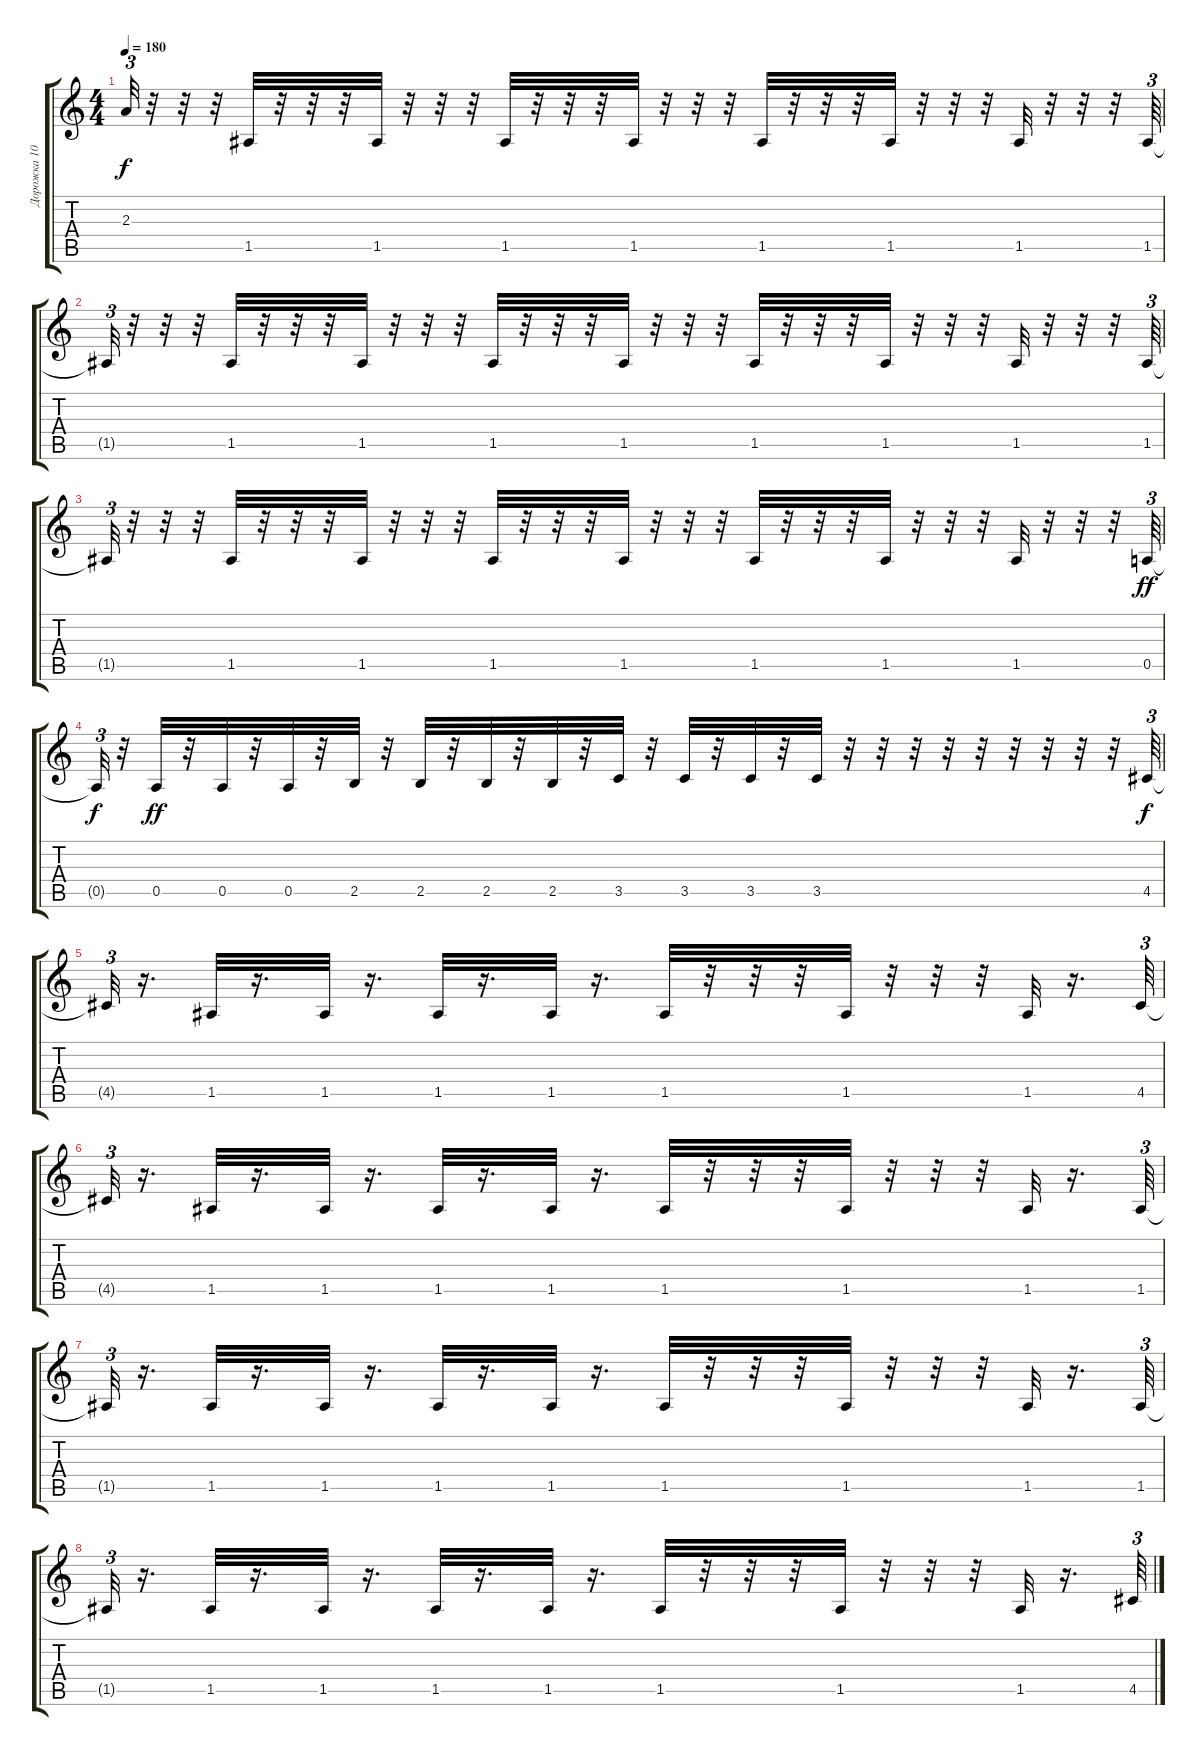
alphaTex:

\track ("Дорожка 10" "Дорожка 10") {instrument acousticguitarsteel}
\staff {score tabs}
\tuning (E4 B3 G3 D3 A2 E2) {hide}
\ts (4 4)
\tempo 180
\clef g2
\ks c
2.3{t}.32{tu (3 2) dy f} r.32 r.32 r.32 1.5.32 r.32 r.32 r.32 1.5.32 r.32 r.32 r.32 1.5.32 r.32 r.32 r.32 1.5.32 r.32 r.32 r.32 1.5.32 r.32 r.32 r.32 1.5.32 r.32 r.32 r.32 1.5.32 r.32 r.32 r.32 1.5.64{tu (3 2)} |
1.5{t}.32{tu (3 2)} r.32 r.32 r.32 1.5.32 r.32 r.32 r.32 1.5.32 r.32 r.32 r.32 1.5.32 r.32 r.32 r.32 1.5.32 r.32 r.32 r.32 1.5.32 r.32 r.32 r.32 1.5.32 r.32 r.32 r.32 1.5.32 r.32 r.32 r.32 1.5.64{tu (3 2)} |
1.5{t}.32{tu (3 2)} r.32 r.32 r.32 1.5.32 r.32 r.32 r.32 1.5.32 r.32 r.32 r.32 1.5.32 r.32 r.32 r.32 1.5.32 r.32 r.32 r.32 1.5.32 r.32 r.32 r.32 1.5.32 r.32 r.32 r.32 1.5.32 r.32 r.32 r.32 0.5.64{tu (3 2) dy ff} |
0.5{t}.32{tu (3 2) dy f} r.32 0.5.32{dy ff} r.32 0.5.32 r.32 0.5.32 r.32 2.5.32 r.32 2.5.32 r.32 2.5.32 r.32 2.5.32 r.32 3.5.32 r.32 3.5.32 r.32 3.5.32 r.32 3.5.32 r.32 r.32 r.32 r.32 r.32 r.32 r.32 r.32 r.32 4.5.64{tu (3 2) dy f} |
4.5{t}.32{tu (3 2)} r.16{d} 1.5.32 r.16{d} 1.5.32 r.16{d} 1.5.32 r.16{d} 1.5.32 r.16{d} 1.5.32 r.32 r.32 r.32 1.5.32 r.32 r.32 r.32 1.5.32 r.16{d} 4.5.64{tu (3 2)} |
4.5{t}.32{tu (3 2)} r.16{d} 1.5.32 r.16{d} 1.5.32 r.16{d} 1.5.32 r.16{d} 1.5.32 r.16{d} 1.5.32 r.32 r.32 r.32 1.5.32 r.32 r.32 r.32 1.5.32 r.16{d} 1.5.64{tu (3 2)} |
1.5{t}.32{tu (3 2)} r.16{d} 1.5.32 r.16{d} 1.5.32 r.16{d} 1.5.32 r.16{d} 1.5.32 r.16{d} 1.5.32 r.32 r.32 r.32 1.5.32 r.32 r.32 r.32 1.5.32 r.16{d} 1.5.64{tu (3 2)} |
1.5{t}.32{tu (3 2)} r.16{d} 1.5.32 r.16{d} 1.5.32 r.16{d} 1.5.32 r.16{d} 1.5.32 r.16{d} 1.5.32 r.32 r.32 r.32 1.5.32 r.32 r.32 r.32 1.5.32 r.16{d} 4.5.64{tu (3 2)}
